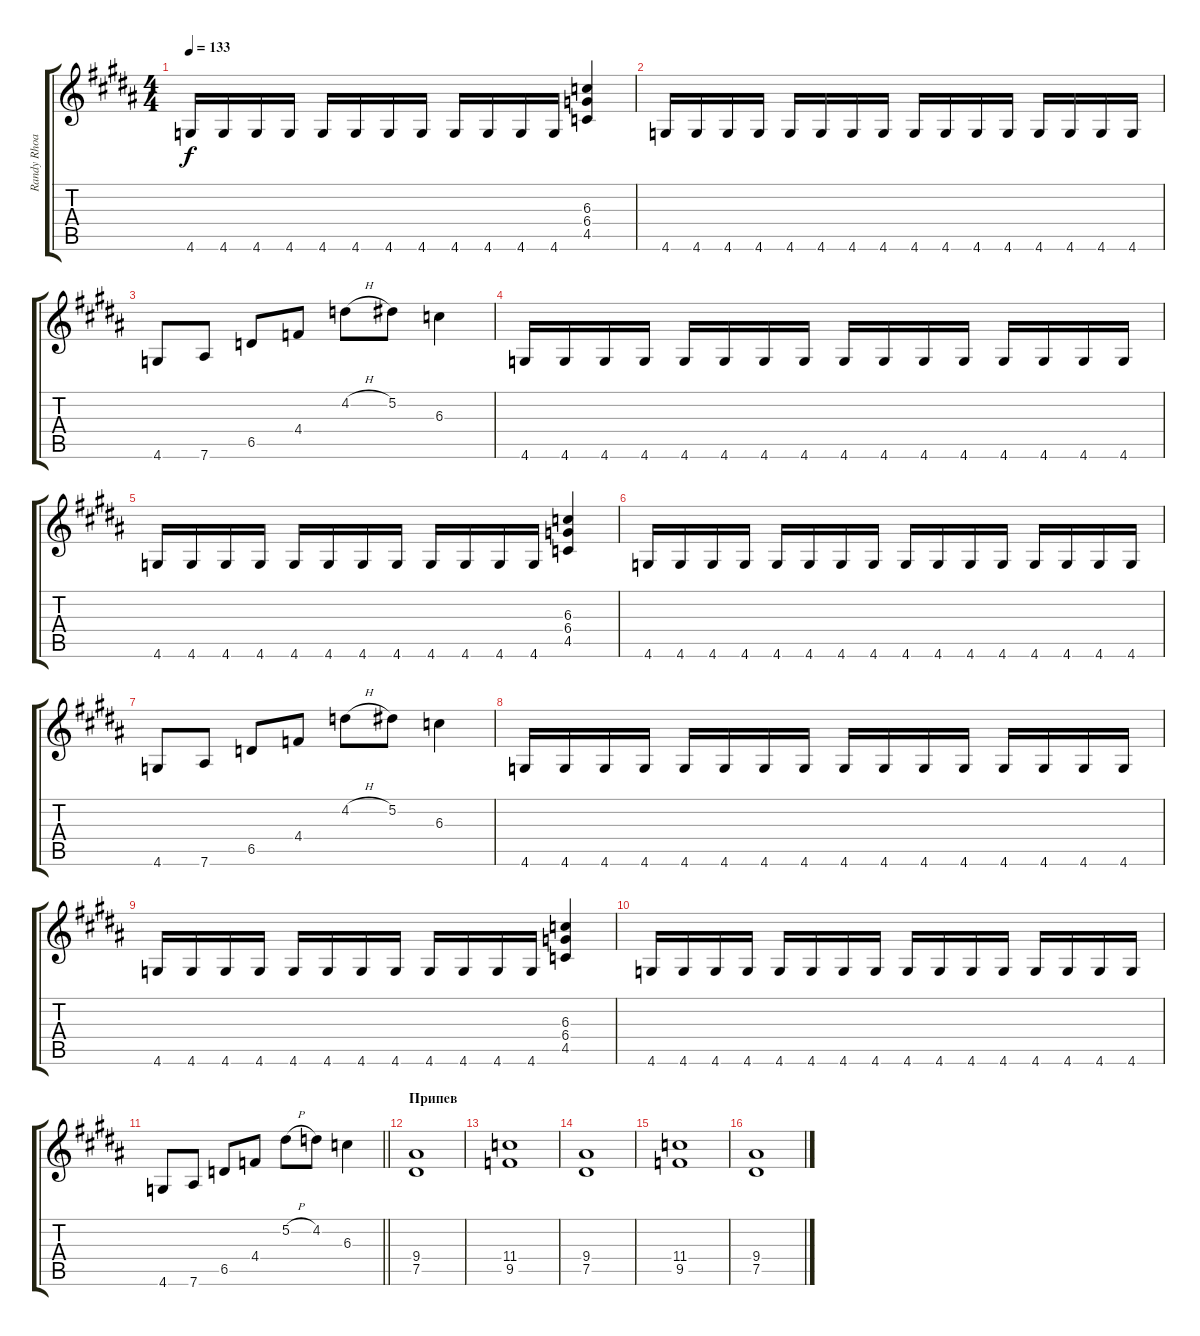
\track ("Randy Rhoads" "Randy Rhoa") {instrument distortionguitar}
\staff {score tabs}
\tuning (Eb4 Bb3 Gb3 Db3 Ab2 Eb2) {hide}
\ts (4 4)
\tempo 133
\clef g2
\ks b
4.6.16{dy f} 4.6.16 4.6.16 4.6.16 4.6.16 4.6.16 4.6.16 4.6.16 4.6.16 4.6.16 4.6.16 4.6.16 (6.3 6.4 4.5).4 |
4.6.16 4.6.16 4.6.16 4.6.16 4.6.16 4.6.16 4.6.16 4.6.16 4.6.16 4.6.16 4.6.16 4.6.16 4.6.16 4.6.16 4.6.16 4.6.16 |
4.6.8 7.6.8 6.5.8 4.4.8 4.2{h}.8 5.2.8 6.3.4 |
4.6.16 4.6.16 4.6.16 4.6.16 4.6.16 4.6.16 4.6.16 4.6.16 4.6.16 4.6.16 4.6.16 4.6.16 4.6.16 4.6.16 4.6.16 4.6.16 |
4.6.16 4.6.16 4.6.16 4.6.16 4.6.16 4.6.16 4.6.16 4.6.16 4.6.16 4.6.16 4.6.16 4.6.16 (6.3 6.4 4.5).4 |
4.6.16 4.6.16 4.6.16 4.6.16 4.6.16 4.6.16 4.6.16 4.6.16 4.6.16 4.6.16 4.6.16 4.6.16 4.6.16 4.6.16 4.6.16 4.6.16 |
4.6.8 7.6.8 6.5.8 4.4.8 4.2{h}.8 5.2.8 6.3.4 |
4.6.16 4.6.16 4.6.16 4.6.16 4.6.16 4.6.16 4.6.16 4.6.16 4.6.16 4.6.16 4.6.16 4.6.16 4.6.16 4.6.16 4.6.16 4.6.16 |
4.6.16 4.6.16 4.6.16 4.6.16 4.6.16 4.6.16 4.6.16 4.6.16 4.6.16 4.6.16 4.6.16 4.6.16 (6.3 6.4 4.5).4 |
4.6.16 4.6.16 4.6.16 4.6.16 4.6.16 4.6.16 4.6.16 4.6.16 4.6.16 4.6.16 4.6.16 4.6.16 4.6.16 4.6.16 4.6.16 4.6.16 |
\barLineRight lightlight
4.6.8 7.6.8 6.5.8 4.4.8 5.2{h}.8 4.2.8 6.3.4 |
\section ("" "Припев")
(9.4 7.5).1 |
(11.4 9.5).1 |
(9.4 7.5).1 |
(11.4 9.5).1 |
(9.4 7.5).1
